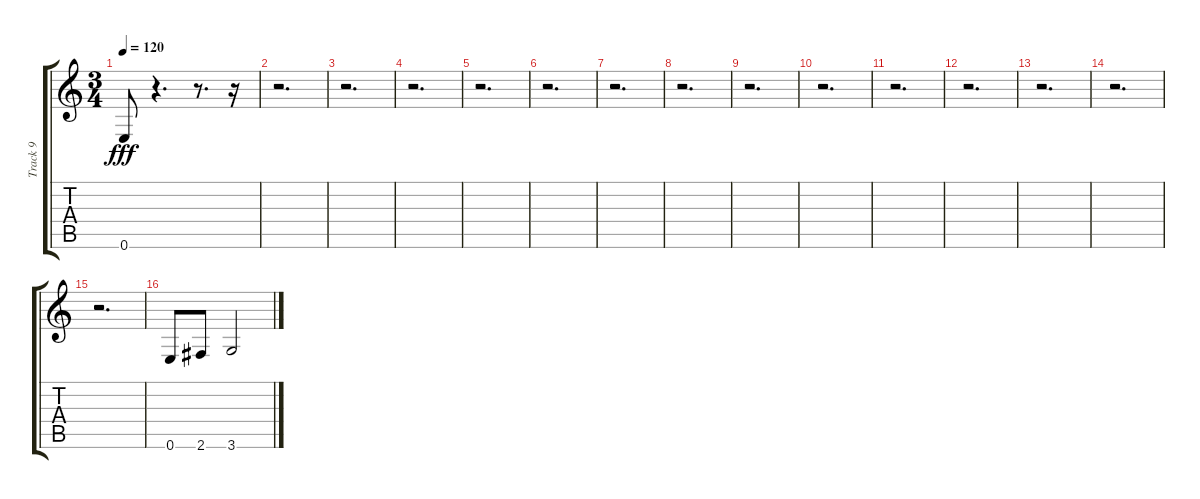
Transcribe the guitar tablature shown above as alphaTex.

\track ("Track 9" "Track 9") {instrument acousticguitarnylon}
\staff {score tabs}
\tuning (E4 B3 G3 D3 A2 E2) {hide}
\ts (3 4)
\tempo 120
\clef g2
\ks c
0.6.8{dy fff} r.4{d} r.8{d} r.16 |
r.2{d} |
r.2{d} |
r.2{d} |
r.2{d} |
r.2{d} |
r.2{d} |
r.2{d} |
r.2{d} |
r.2{d} |
r.2{d} |
r.2{d} |
r.2{d} |
r.2{d} |
r.2{d} |
0.6.8 2.6.8 3.6.2
